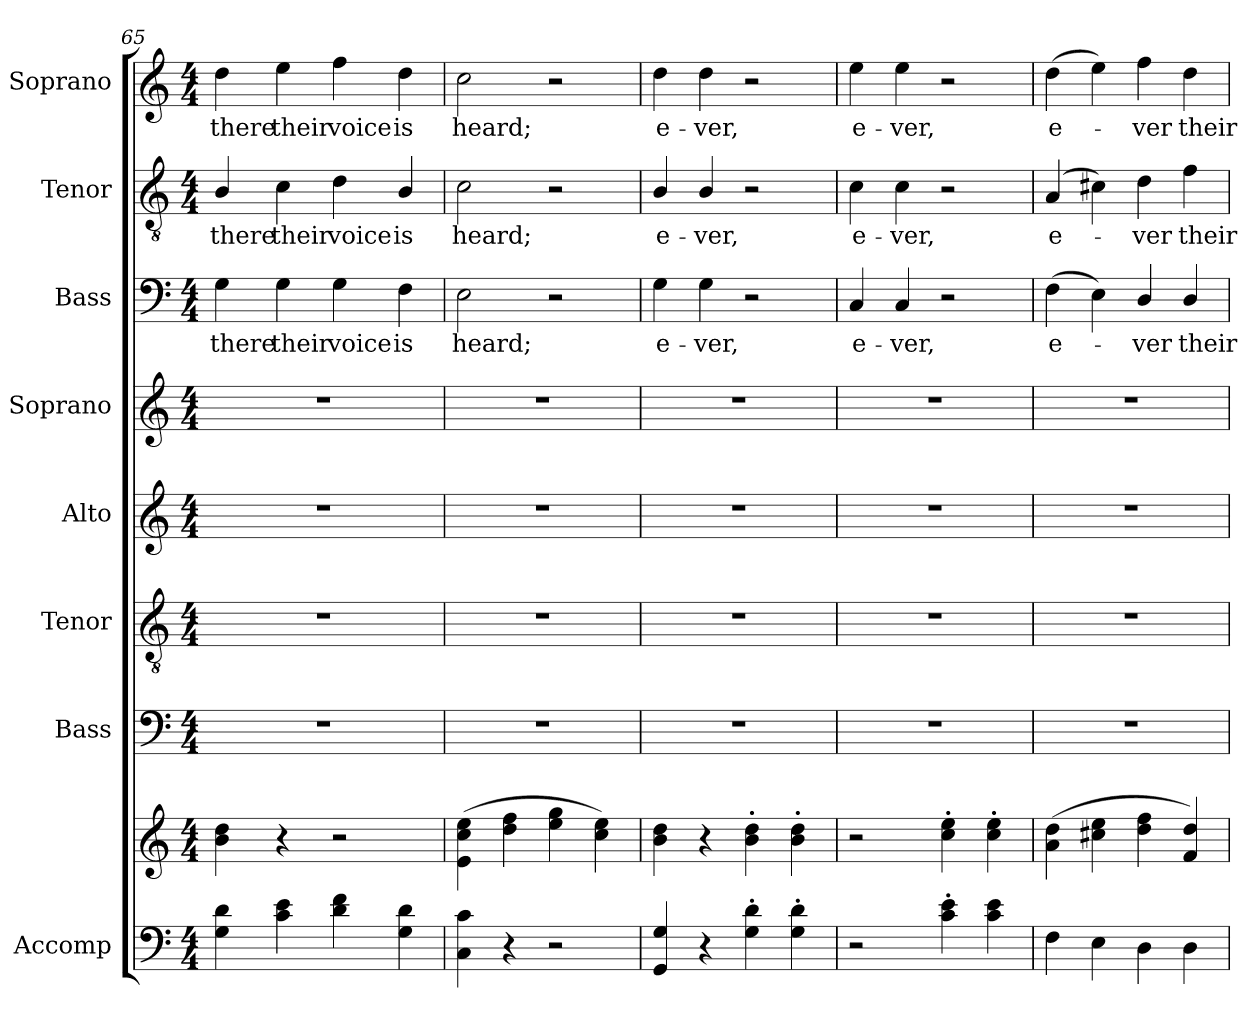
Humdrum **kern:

**kern	**kern	**kern	**kern	**kern	**kern	**kern	**text	**kern	**text	**kern	**text
*part8	*part8	*part7	*part6	*part5	*part4	*part3	*part3	*part2	*part2	*part1	*part1
*staff9	*staff8	*staff7	*staff6	*staff5	*staff4	*staff3	*staff3	*staff2	*staff2	*staff1	*staff1
*I"Accomp	*	*I"Bass	*I"Tenor	*I"Alto	*I"Soprano	*I"Bass	*	*I"Tenor	*	*I"Soprano	*
*	*	*I'B.	*I'T.	*I'A.	*I'S.	*I'B.	*	*I'T.	*	*I'S.	*
*clefF4	*clefG2	*clefF4	*clefGv2	*clefG2	*clefG2	*clefF4	*	*clefGv2	*	*clefG2	*
*	*	*	*ITrd7c12	*	*	*	*	*ITrd7c12	*	*	*
*k[]	*k[]	*k[]	*k[]	*k[]	*k[]	*k[]	*	*k[]	*	*k[]	*
*C:	*C:	*C:	*C:	*C:	*C:	*C:	*	*C:	*	*C:	*
*M4/4	*M4/4	*M4/4	*M4/4	*M4/4	*M4/4	*M4/4	*	*M4/4	*	*M4/4	*
=65	=65	=65	=65	=65	=65	=65	=65	=65	=65	=65	=65
!	!	!	!	!	!	!	!LO:LY:b:color=#000000	!	!	!	!
!	!	!	!	!	!	!	!	!	!LO:LY:b:color=#000000	!	!
!	!	!	!	!	!	!	!	!	!	!	!LO:LY:b:color=#000000
4Gi\ 4di	4bi\ 4ddi	1r	1r	1r	1r	4Gi\	there	4BBi/	there	4ddi\	there
!	!	!	!	!	!	!	!LO:LY:b:color=#000000	!	!	!	!
!	!	!	!	!	!	!	!	!	!LO:LY:b:color=#000000	!	!
!	!	!	!	!	!	!	!	!	!	!	!LO:LY:b:color=#000000
4ci\ 4ei	4r	.	.	.	.	4Gi\	their	4Ci\	their	4eei\	their
!	!	!	!	!	!	!	!LO:LY:b:color=#000000	!	!	!	!
!	!	!	!	!	!	!	!	!	!LO:LY:b:color=#000000	!	!
!	!	!	!	!	!	!	!	!	!	!	!LO:LY:b:color=#000000
4di\ 4fi	2r	.	.	.	.	4Gi\	voice	4Di\	voice	4ffi\	voice
!	!	!	!	!	!	!	!LO:LY:b:color=#000000	!	!	!	!
!	!	!	!	!	!	!	!	!	!LO:LY:b:color=#000000	!	!
!	!	!	!	!	!	!	!	!	!	!	!LO:LY:b:color=#000000
4Gi\ 4di	.	.	.	.	.	4Fi\	is	4BBi/	is	4ddi\	is
=66	=66	=66	=66	=66	=66	=66	=66	=66	=66	=66	=66
!	!	!	!	!	!	!	!LO:LY:b:color=#000000	!	!	!	!
!	!	!	!	!	!	!	!	!	!LO:LY:b:color=#000000	!	!
!	!	!	!	!	!	!	!	!	!	!	!LO:LY:b:color=#000000
4Ci\ 4ci	(4ei\ 4cci 4eei	1r	1r	1r	1r	2Ei\	heard;	2Ci\	heard;	2cci\	heard;
4r	4ddi\ 4ffi	.	.	.	.	.	.	.	.	.	.
2r	4eei\ 4ggi	.	.	.	.	2r	.	2r	.	2r	.
.	4cci\ 4eei)	.	.	.	.	.	.	.	.	.	.
!!LO:LB:g=z
=67	=67	=67	=67	=67	=67	=67	=67	=67	=67	=67	=67
!	!	!	!	!	!	!	!LO:LY:b:color=#000000	!	!	!	!
!	!	!	!	!	!	!	!	!	!LO:LY:b:color=#000000	!	!
!	!	!	!	!	!	!	!	!	!	!	!LO:LY:b:color=#000000
4GGi/ 4Gi	4bi\ 4ddi	1r	1r	1r	1r	4Gi\	e-	4BBi/	e-	4ddi\	e-
!	!	!	!	!	!	!	!LO:LY:b:color=#000000	!	!	!	!
!	!	!	!	!	!	!	!	!	!LO:LY:b:color=#000000	!	!
!	!	!	!	!	!	!	!	!	!	!	!LO:LY:b:color=#000000
4r	4r	.	.	.	.	4Gi\	-ver,	4BBi/	-ver,	4ddi\	-ver,
4Gi\' 4di'	4bi\' 4ddi'	.	.	.	.	2r	.	2r	.	2r	.
4Gi\' 4di'	4bi\' 4ddi'	.	.	.	.	.	.	.	.	.	.
=68	=68	=68	=68	=68	=68	=68	=68	=68	=68	=68	=68
!	!	!	!	!	!	!	!LO:LY:b:color=#000000	!	!	!	!
!	!	!	!	!	!	!	!	!	!LO:LY:b:color=#000000	!	!
!	!	!	!	!	!	!	!	!	!	!	!LO:LY:b:color=#000000
2r	2r	1r	1r	1r	1r	4Ci/	e-	4Ci\	e-	4eei\	e-
!	!	!	!	!	!	!	!LO:LY:b:color=#000000	!	!	!	!
!	!	!	!	!	!	!	!	!	!LO:LY:b:color=#000000	!	!
!	!	!	!	!	!	!	!	!	!	!	!LO:LY:b:color=#000000
.	.	.	.	.	.	4Ci/	-ver,	4Ci\	-ver,	4eei\	-ver,
4ci\' 4ei'	4cci\' 4eei'	.	.	.	.	2r	.	2r	.	2r	.
4ci\ 4ei	4cci\' 4eei'	.	.	.	.	.	.	.	.	.	.
=69	=69	=69	=69	=69	=69	=69	=69	=69	=69	=69	=69
!	!	!	!	!	!	!	!LO:LY:b:color=#000000	!	!	!	!
!	!	!	!	!	!	!	!	!	!LO:LY:b:color=#000000	!	!
!	!	!	!	!	!	!	!	!	!	!	!LO:LY:b:color=#000000
4Fi\	(4ai\ 4ddi	1r	1r	1r	1r	(4Fi\	e-	(4AAi/	e-	(4ddi\	e-
4Ei\	4cc#Xi\ 4eei	.	.	.	.	4Ei\)	.	4C#Xi\)	.	4eei\)	.
!	!	!	!	!	!	!	!LO:LY:b:color=#000000	!	!	!	!
!	!	!	!	!	!	!	!	!	!LO:LY:b:color=#000000	!	!
!	!	!	!	!	!	!	!	!	!	!	!LO:LY:b:color=#000000
4Di\	4ddi\ 4ffi	.	.	.	.	4Di/	-ver	4Di\	-ver	4ffi\	-ver
!	!	!	!	!	!	!	!LO:LY:b:color=#000000	!	!	!	!
!	!	!	!	!	!	!	!	!	!LO:LY:b:color=#000000	!	!
!	!	!	!	!	!	!	!	!	!	!	!LO:LY:b:color=#000000
4Di\	4fi/ 4ddi)	.	.	.	.	4Di/	their	4Fi\	their	4ddi\	their
=	=	=	=	=	=	=	=	=	=	=	=
*-	*-	*-	*-	*-	*-	*-	*-	*-	*-	*-	*-
